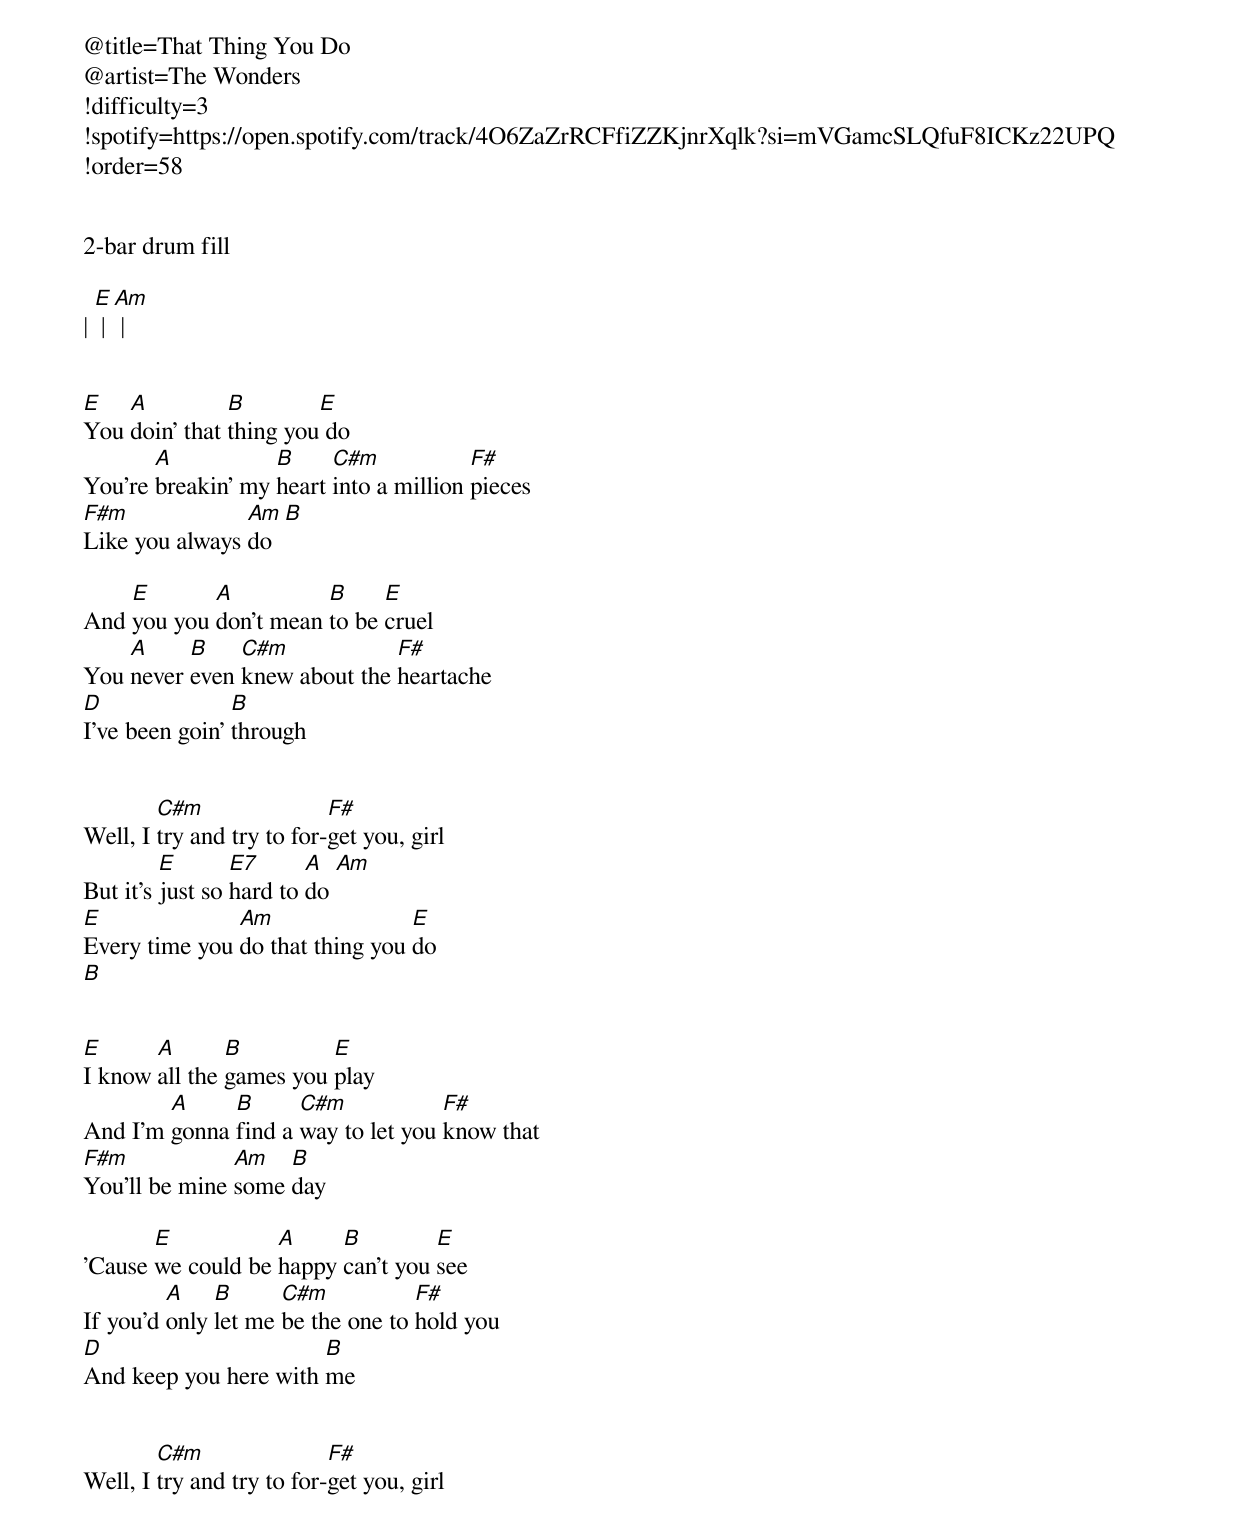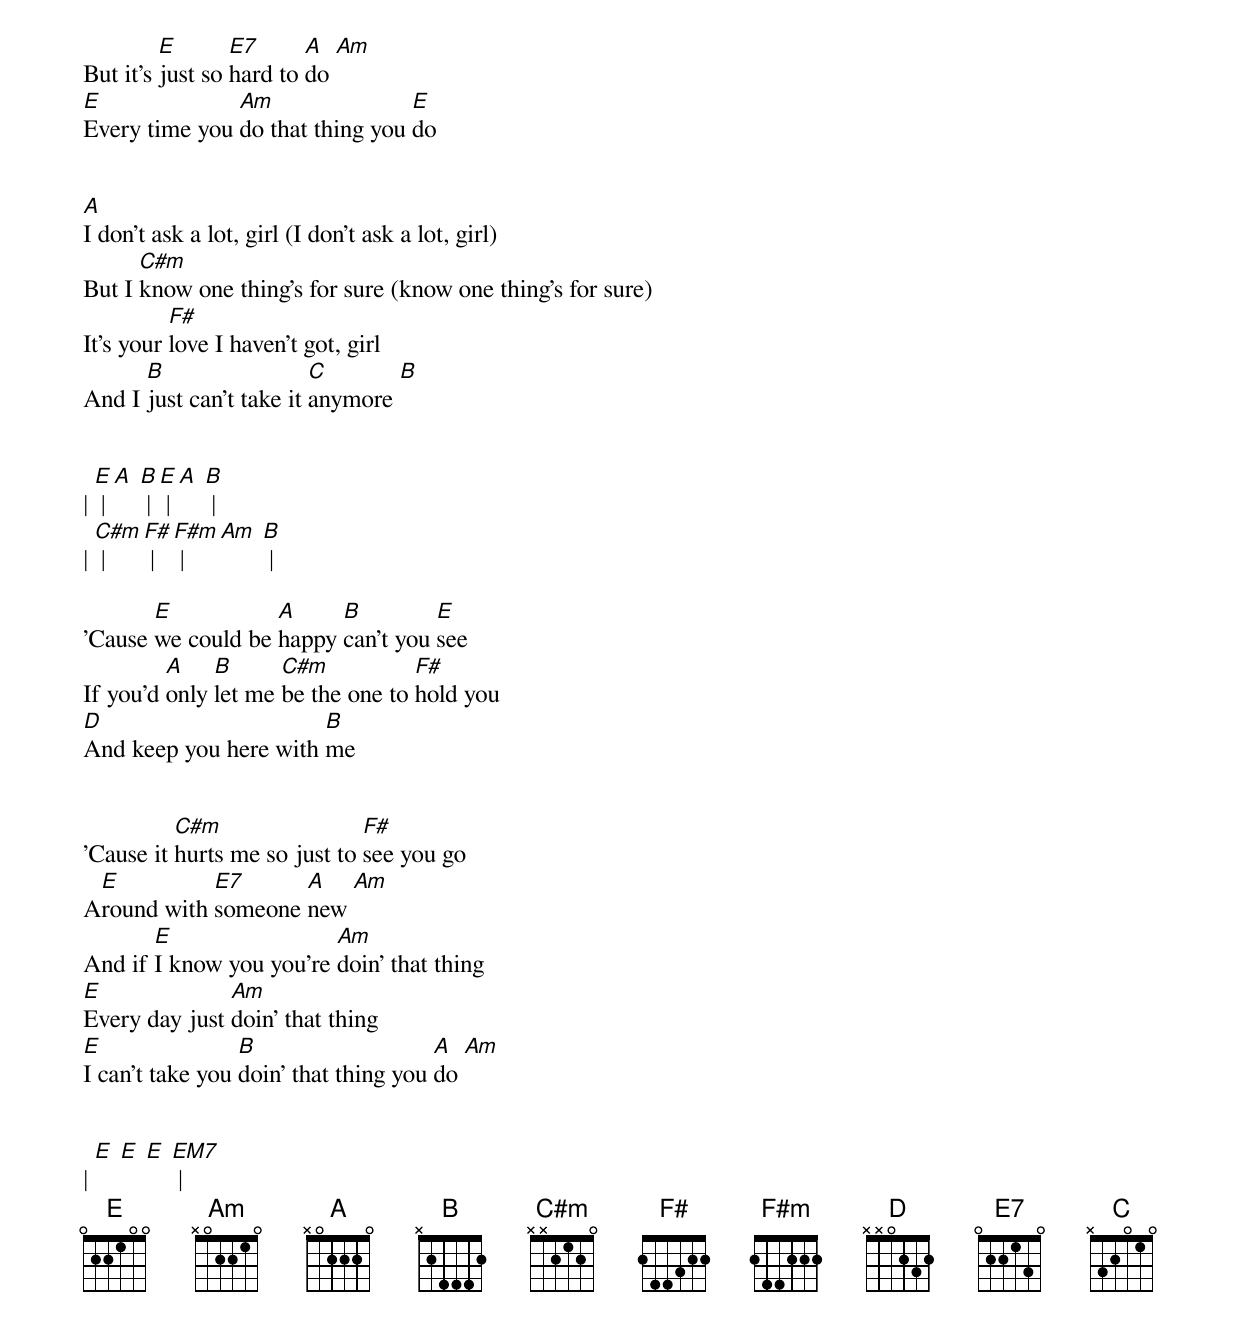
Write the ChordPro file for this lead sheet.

@title=That Thing You Do
@artist=The Wonders
!difficulty=3
!spotify=https://open.spotify.com/track/4O6ZaZrRCFfiZZKjnrXqlk?si=mVGamcSLQfuF8ICKz22UPQ
!order=58


2-bar drum fill

| [E] | [Am] |


[E]You [A]doin' that [B]thing you[E] do
You're [A]breakin' my [B]heart [C#m]into a million [F#]pieces
[F#m]Like you always [Am]do  [B]

And [E]you you [A]don't mean [B]to be [E]cruel
You [A]never [B]even [C#m]knew about the [F#]heartache
[D]I've been goin' [B]through


Well, I [C#m]try and try to for-[F#]get you, girl
But it's [E]just so [E7]hard to [A]do [Am]
[E]Every time you [Am]do that thing you [E]do
[B]


[E]I know [A]all the [B]games you [E]play
And I'm [A]gonna [B]find a [C#m]way to let you [F#]know that
[F#m]You'll be mine [Am]some [B]day

'Cause [E]we could be [A]happy [B]can't you [E]see
If you'd [A]only [B]let me [C#m]be the one to [F#]hold you
[D]And keep you here with [B]me


Well, I [C#m]try and try to for-[F#]get you, girl
But it's [E]just so [E7]hard to [A]do [Am]
[E]Every time you [Am]do that thing you [E]do


[A]I don't ask a lot, girl (I don't ask a lot, girl)
But I [C#m]know one thing's for sure (know one thing's for sure)
It's your [F#]love I haven't got, girl
And I [B]just can't take it [C]anymore [B]


| [E] | [A] [B] | [E] | [A] [B] |
| [C#m] | [F#] | [F#m] | [Am] [B] |

'Cause [E]we could be [A]happy [B]can't you [E]see
If you'd [A]only [B]let me [C#m]be the one to [F#]hold you
[D]And keep you here with [B]me


'Cause it [C#m]hurts me so just to [F#]see you go
A[E]round with [E7]someone [A]new [Am]
And if [E]I know you you're [Am]doin' that thing
[E]Every day just [Am]doin' that thing
[E]I can't take you [B]doin' that thing you [A]do [Am]


| [E] [E] [E] [EM7] |
